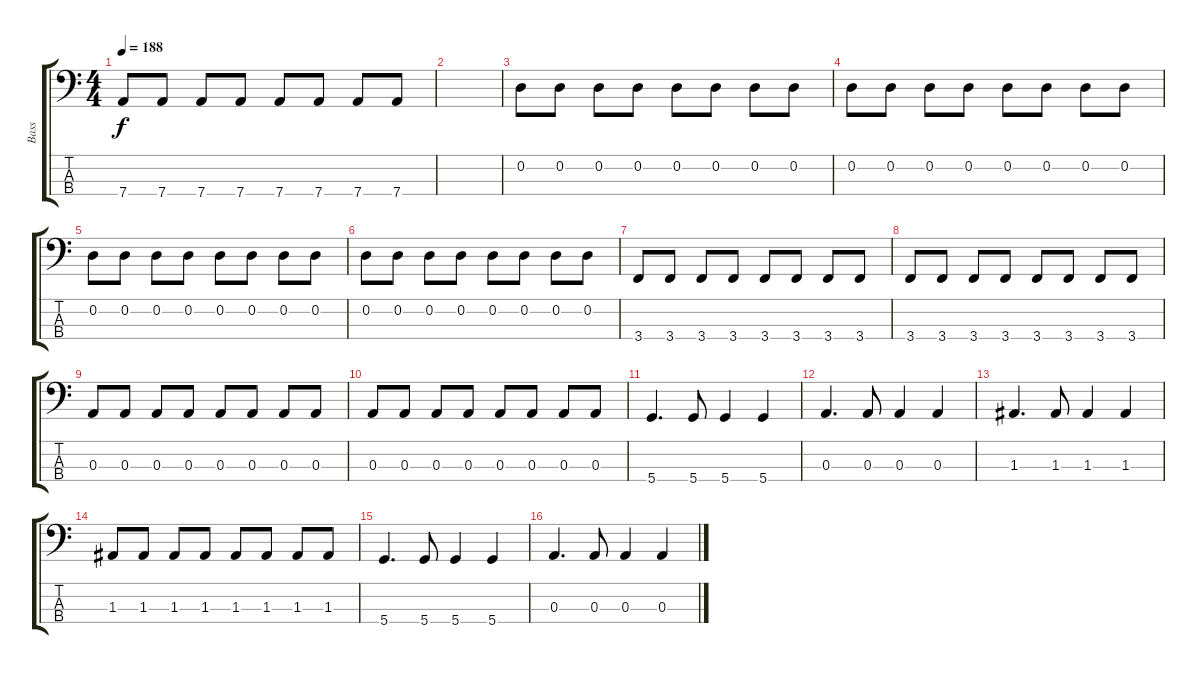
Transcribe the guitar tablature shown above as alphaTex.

\track ("Bass" "Bass") {instrument electricbassfinger}
\staff {score tabs}
\tuning (G2 D2 A1 D1) {hide}
\ts (4 4)
\tempo 188
\clef f4
\ks c
7.4.8{dy f} 7.4.8 7.4.8 7.4.8 7.4.8 7.4.8 7.4.8 7.4.8 |
|
0.2.8 0.2.8 0.2.8 0.2.8 0.2.8 0.2.8 0.2.8 0.2.8 |
0.2.8 0.2.8 0.2.8 0.2.8 0.2.8 0.2.8 0.2.8 0.2.8 |
0.2.8 0.2.8 0.2.8 0.2.8 0.2.8 0.2.8 0.2.8 0.2.8 |
0.2.8 0.2.8 0.2.8 0.2.8 0.2.8 0.2.8 0.2.8 0.2.8 |
3.4.8 3.4.8 3.4.8 3.4.8 3.4.8 3.4.8 3.4.8 3.4.8 |
3.4.8 3.4.8 3.4.8 3.4.8 3.4.8 3.4.8 3.4.8 3.4.8 |
0.3.8 0.3.8 0.3.8 0.3.8 0.3.8 0.3.8 0.3.8 0.3.8 |
0.3.8 0.3.8 0.3.8 0.3.8 0.3.8 0.3.8 0.3.8 0.3.8 |
5.4.4{d} 5.4.8 5.4.4 5.4.4 |
0.3.4{d} 0.3.8 0.3.4 0.3.4 |
1.3.4{d} 1.3.8 1.3.4 1.3.4 |
1.3.8 1.3.8 1.3.8 1.3.8 1.3.8 1.3.8 1.3.8 1.3.8 |
5.4.4{d} 5.4.8 5.4.4 5.4.4 |
0.3.4{d} 0.3.8 0.3.4 0.3.4
